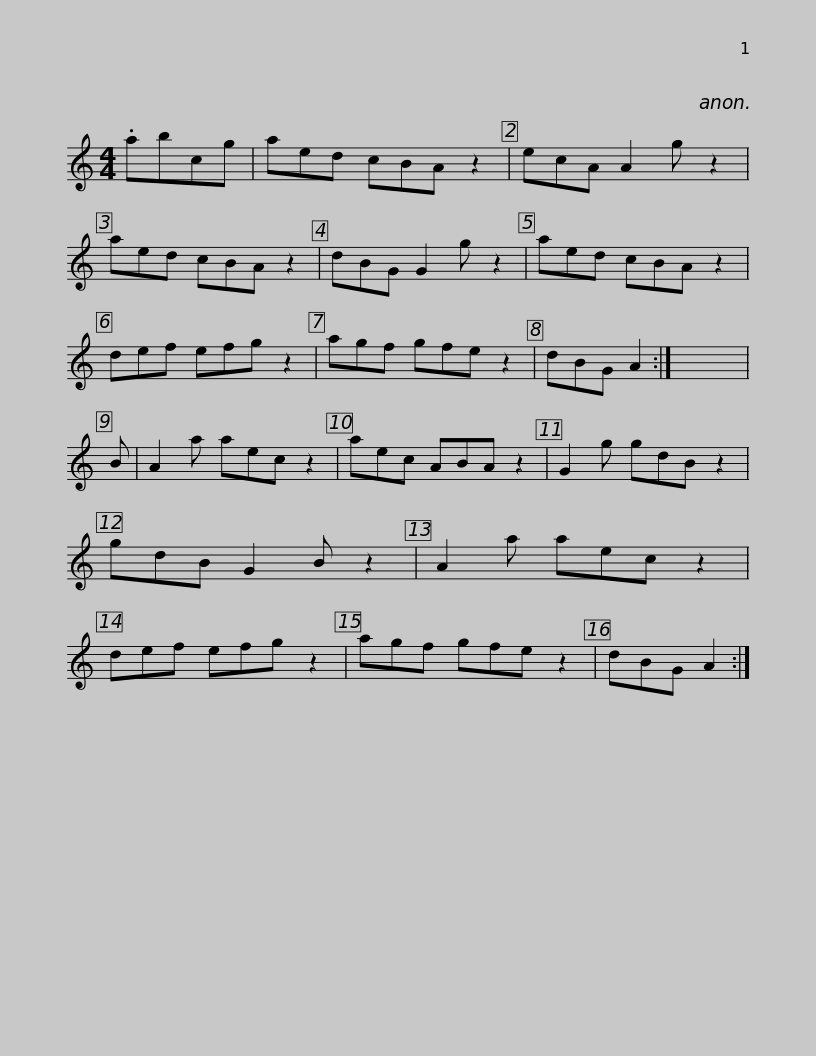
X:1
L:1/8
M:4/4
I:linebreak $
K:C
V:1 treble
V:1
 .abcg | aed cBA z2 | ecA A2 g z2 | aed cBA z2 | dBG G2 g z2 | %5
 aed cBA z2 | def efg z2 |$ agf gfe z2 | dBG A2 :| x8 | %10
 B | A2 a aec z2 | aec ABA z2 | G2 g gdB z2 | gdB G2 B z2 |$ %15
 A2 a aec z2 | def efg z2 | agf gfe z2 | dBG A2 :| %19
